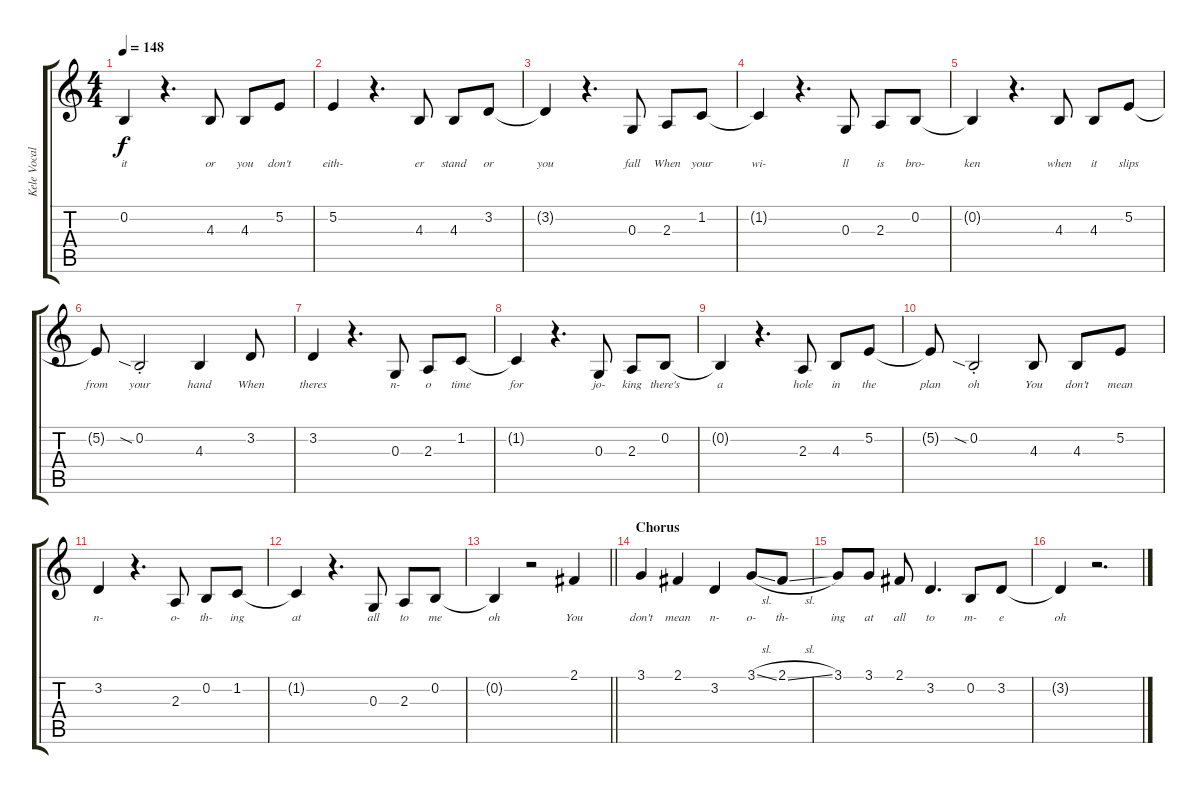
\track ("Kele Vocals" "Kele Vocal") {instrument choiraahs}
\staff {score tabs}
\tuning (E4 B3 G3 D3 A2 E2) {hide}
\ts (4 4)
\tempo 148
\clef g2
\ks c
0.2{t}.4{lyrics (0 "it") lyrics (1 "") lyrics (2 "") lyrics (3 "") lyrics (4 "") dy f} r.4{d} 4.3.8{lyrics (0 "or") lyrics (1 "") lyrics (2 "") lyrics (3 "") lyrics (4 "")} 4.3.8{lyrics (0 "you") lyrics (1 "") lyrics (2 "") lyrics (3 "") lyrics (4 "")} 5.2.8{lyrics (0 "don't") lyrics (1 "") lyrics (2 "") lyrics (3 "") lyrics (4 "")} |
5.2.4{lyrics (0 "eith-") lyrics (1 "") lyrics (2 "") lyrics (3 "") lyrics (4 "")} r.4{d} 4.3.8{lyrics (0 "er") lyrics (1 "") lyrics (2 "") lyrics (3 "") lyrics (4 "")} 4.3.8{lyrics (0 "stand") lyrics (1 "") lyrics (2 "") lyrics (3 "") lyrics (4 "")} 3.2.8{lyrics (0 "or") lyrics (1 "") lyrics (2 "") lyrics (3 "") lyrics (4 "")} |
3.2{t}.4{lyrics (0 "you") lyrics (1 "") lyrics (2 "") lyrics (3 "") lyrics (4 "")} r.4{d} 0.3.8{lyrics (0 "fall") lyrics (1 "") lyrics (2 "") lyrics (3 "") lyrics (4 "")} 2.3.8{lyrics (0 "When") lyrics (1 "") lyrics (2 "") lyrics (3 "") lyrics (4 "")} 1.2.8{lyrics (0 "your") lyrics (1 "") lyrics (2 "") lyrics (3 "") lyrics (4 "")} |
1.2{t}.4{lyrics (0 "wi-") lyrics (1 "") lyrics (2 "") lyrics (3 "") lyrics (4 "")} r.4{d} 0.3.8{lyrics (0 "ll") lyrics (1 "") lyrics (2 "") lyrics (3 "") lyrics (4 "")} 2.3.8{lyrics (0 "is") lyrics (1 "") lyrics (2 "") lyrics (3 "") lyrics (4 "")} 0.2.8{lyrics (0 "bro-") lyrics (1 "") lyrics (2 "") lyrics (3 "") lyrics (4 "")} |
0.2{t}.4{lyrics (0 "ken") lyrics (1 "") lyrics (2 "") lyrics (3 "") lyrics (4 "")} r.4{d} 4.3.8{lyrics (0 "when") lyrics (1 "") lyrics (2 "") lyrics (3 "") lyrics (4 "")} 4.3.8{lyrics (0 "it") lyrics (1 "") lyrics (2 "") lyrics (3 "") lyrics (4 "")} 5.2.8{lyrics (0 "slips") lyrics (1 "") lyrics (2 "") lyrics (3 "") lyrics (4 "")} |
5.2{t}.8{lyrics (0 "from") lyrics (1 "") lyrics (2 "") lyrics (3 "") lyrics (4 "")} 0.2{sia st}.2{lyrics (0 "your") lyrics (1 "") lyrics (2 "") lyrics (3 "") lyrics (4 "")} 4.3.4{lyrics (0 "hand") lyrics (1 "") lyrics (2 "") lyrics (3 "") lyrics (4 "")} 3.2.8{lyrics (0 "When") lyrics (1 "") lyrics (2 "") lyrics (3 "") lyrics (4 "")} |
3.2.4{lyrics (0 "theres") lyrics (1 "") lyrics (2 "") lyrics (3 "") lyrics (4 "")} r.4{d} 0.3.8{lyrics (0 "n-") lyrics (1 "") lyrics (2 "") lyrics (3 "") lyrics (4 "")} 2.3.8{lyrics (0 "o") lyrics (1 "") lyrics (2 "") lyrics (3 "") lyrics (4 "")} 1.2.8{lyrics (0 "time") lyrics (1 "") lyrics (2 "") lyrics (3 "") lyrics (4 "")} |
1.2{t}.4{lyrics (0 "for") lyrics (1 "") lyrics (2 "") lyrics (3 "") lyrics (4 "")} r.4{d} 0.3.8{lyrics (0 "jo-") lyrics (1 "") lyrics (2 "") lyrics (3 "") lyrics (4 "")} 2.3.8{lyrics (0 "king") lyrics (1 "") lyrics (2 "") lyrics (3 "") lyrics (4 "")} 0.2.8{lyrics (0 "there's") lyrics (1 "") lyrics (2 "") lyrics (3 "") lyrics (4 "")} |
0.2{t}.4{lyrics (0 "a") lyrics (1 "") lyrics (2 "") lyrics (3 "") lyrics (4 "")} r.4{d} 2.3.8{lyrics (0 "hole") lyrics (1 "") lyrics (2 "") lyrics (3 "") lyrics (4 "")} 4.3.8{lyrics (0 "in") lyrics (1 "") lyrics (2 "") lyrics (3 "") lyrics (4 "")} 5.2.8{lyrics (0 "the") lyrics (1 "") lyrics (2 "") lyrics (3 "") lyrics (4 "")} |
5.2{t}.8{lyrics (0 "plan") lyrics (1 "") lyrics (2 "") lyrics (3 "") lyrics (4 "")} 0.2{sia st}.2{lyrics (0 "oh") lyrics (1 "") lyrics (2 "") lyrics (3 "") lyrics (4 "")} 4.3.8{lyrics (0 "You") lyrics (1 "") lyrics (2 "") lyrics (3 "") lyrics (4 "")} 4.3.8{lyrics (0 "don't") lyrics (1 "") lyrics (2 "") lyrics (3 "") lyrics (4 "")} 5.2.8{lyrics (0 "mean") lyrics (1 "") lyrics (2 "") lyrics (3 "") lyrics (4 "")} |
3.2.4{lyrics (0 "n-") lyrics (1 "") lyrics (2 "") lyrics (3 "") lyrics (4 "")} r.4{d} 2.3.8{lyrics (0 "o-") lyrics (1 "") lyrics (2 "") lyrics (3 "") lyrics (4 "")} 0.2.8{lyrics (0 "th-") lyrics (1 "") lyrics (2 "") lyrics (3 "") lyrics (4 "")} 1.2.8{lyrics (0 "ing") lyrics (1 "") lyrics (2 "") lyrics (3 "") lyrics (4 "")} |
1.2{t}.4{lyrics (0 "at") lyrics (1 "") lyrics (2 "") lyrics (3 "") lyrics (4 "")} r.4{d} 0.3.8{lyrics (0 "all") lyrics (1 "") lyrics (2 "") lyrics (3 "") lyrics (4 "")} 2.3.8{lyrics (0 "to") lyrics (1 "") lyrics (2 "") lyrics (3 "") lyrics (4 "")} 0.2.8{lyrics (0 "me") lyrics (1 "") lyrics (2 "") lyrics (3 "") lyrics (4 "")} |
\barLineRight lightlight
0.2{t}.4{lyrics (0 "oh") lyrics (1 "") lyrics (2 "") lyrics (3 "") lyrics (4 "")} r.2 2.1.4{lyrics (0 "You") lyrics (1 "") lyrics (2 "") lyrics (3 "") lyrics (4 "")} |
\section ("" "Chorus")
3.1.4{lyrics (0 "don't") lyrics (1 "") lyrics (2 "") lyrics (3 "") lyrics (4 "")} 2.1.4{lyrics (0 "mean") lyrics (1 "") lyrics (2 "") lyrics (3 "") lyrics (4 "")} 3.2.4{lyrics (0 "n-") lyrics (1 "") lyrics (2 "") lyrics (3 "") lyrics (4 "")} 3.1{sl}.8{lyrics (0 "o-") lyrics (1 "") lyrics (2 "") lyrics (3 "") lyrics (4 "")} 2.1{sl}.8{lyrics (0 "th-") lyrics (1 "") lyrics (2 "") lyrics (3 "") lyrics (4 "")} |
3.1.8{lyrics (0 "ing") lyrics (1 "") lyrics (2 "") lyrics (3 "") lyrics (4 "")} 3.1.8{lyrics (0 "at") lyrics (1 "") lyrics (2 "") lyrics (3 "") lyrics (4 "")} 2.1.8{lyrics (0 "all") lyrics (1 "") lyrics (2 "") lyrics (3 "") lyrics (4 "")} 3.2.4{d lyrics (0 "to") lyrics (1 "") lyrics (2 "") lyrics (3 "") lyrics (4 "")} 0.2.8{lyrics (0 "m-") lyrics (1 "") lyrics (2 "") lyrics (3 "") lyrics (4 "")} 3.2.8{lyrics (0 "e") lyrics (1 "") lyrics (2 "") lyrics (3 "") lyrics (4 "")} |
3.2{t}.4{lyrics (0 "oh") lyrics (1 "") lyrics (2 "") lyrics (3 "") lyrics (4 "")} r.2{d}
